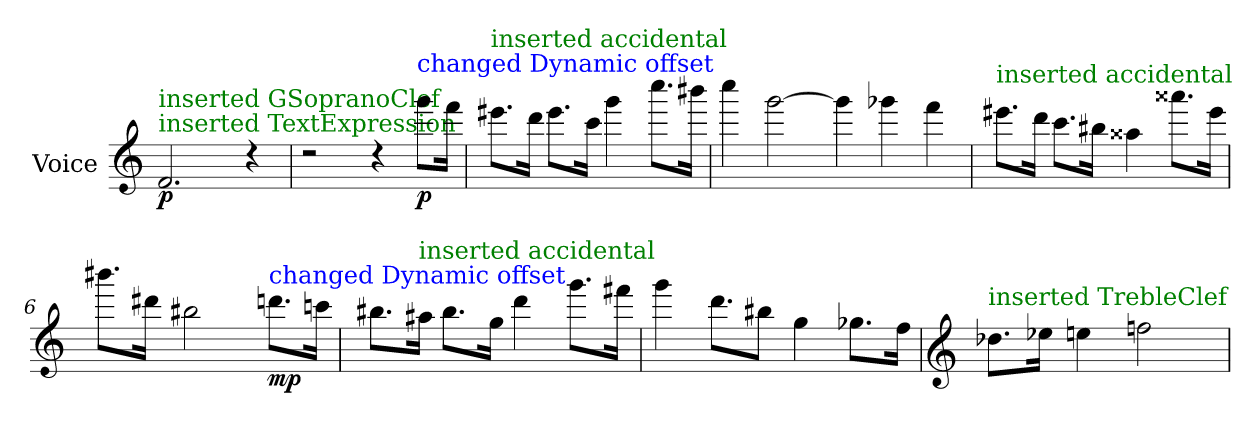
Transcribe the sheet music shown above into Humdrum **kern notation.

**kern	**dynam
*part1	*part1
*staff1	*staff1
*I"Voice	*
*I'Voice	*
*clefG3	*
=1	=1
!LO:TX:color=#008000:t=inserted TextExpression	!
!LO:TX:color=#008000:t=inserted GSopranoClef	!
!	!LO:DY:b
2.d/	p
4rb	.
=2	=2
2rcc	.
4rb	.
!LO:TX:color=#0000FF:t=changed Dynamic offset	!
!	!LO:DY:b
8eee\L	p
16ddd\Jk	.
=3	=3
!LO:TX:color=#008000:t=inserted accidental	!
8.ccc#Xi\L	.
16bb\Jk	.
8.ccc#\L	.
16aa\Jk	.
4eee\	.
8.aaa\L	.
16ggg#X\Jk	.
=4	=4
4aaa\	.
[>2eee\	.
4eee\]	.
4eee-X\	.
4ddd\	.
!!LO:LB:g=z
=5	=5
!LO:TX:color=#008000:t=inserted accidental	!
8.ccc#Xi\L	.
16bb\Jk	.
8.aa\L	.
16gg#X\Jk	.
4ff##X\	.
8.fff##X\L	.
16ccc#\Jk	.
=6	=6
8.ggg#X\L	.
16bb#X\Jk	.
2gg#X\	.
!LO:TX:color=#0000FF:t=changed Dynamic offset	!
!	!LO:DY:b
8.bbn\L	mp
16aan\Jk	.
=7	=7
8.gg#X\L	.
!LO:TX:color=#008000:t=inserted accidental	!
16ff#Xi\Jk	.
8.gg#\L	.
16ee\Jk	.
4bb\	.
8.eee\L	.
16ddd#X\Jk	.
=8	=8
4eee\	.
8.bb\L	.
8gg#X\J	.
4ee\	.
8.ee-X\L	.
16dd\Jk	.
!!LO:LB:g=z
=9	=9
*clefG2	*
!LO:TX:color=#008000:t=inserted TrebleClef	!
8.dd-X\L	.
16ee-X\Jk	.
4een\	.
2ffn\	.
=	=
*-	*-
